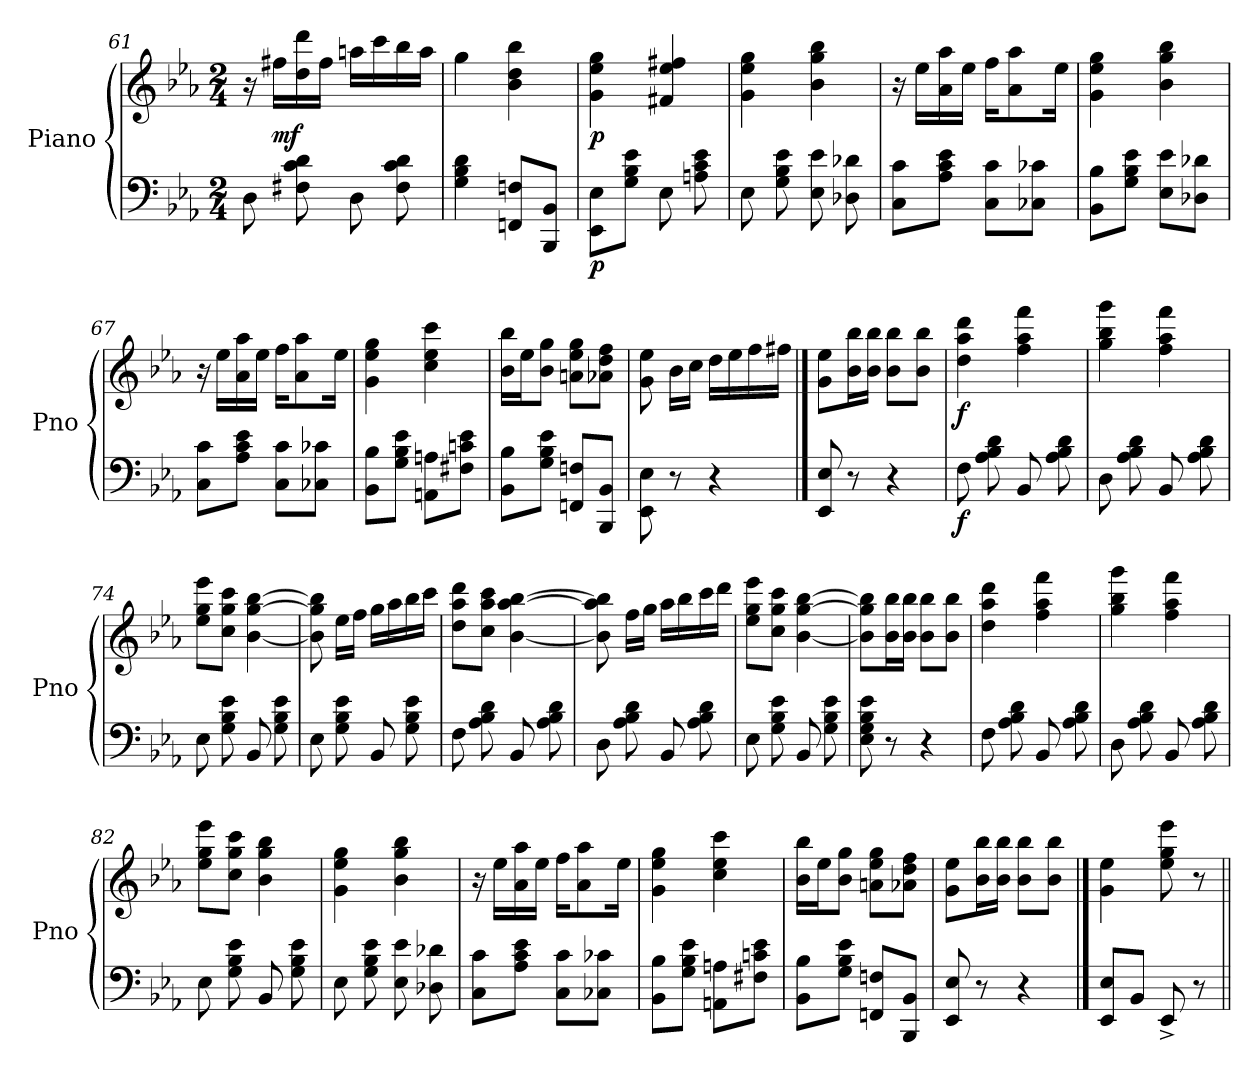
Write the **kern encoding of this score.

**kern	**dynam	**kern	**dynam
*part2	*part2	*part1	*part1
*staff2	*staff2	*staff1	*staff1
*I"Piano	*	*I"Piano	*
*I'Pno	*	*I'Pno	*
*clefF4	*	*clefG2	*
*k[b-e-a-]	*	*k[b-e-a-]	*
*M2/4	*	*M2/4	*
=61	=61	=61	=61
8D\	.	16r	.
!	!	!	!LO:DY:b
.	.	16ff#X\LL	mf
8F#X\ 8c\ 8d\	.	16dd\ 16ddd\	.
.	.	16ff#\JJ	.
8D\	.	16aan\LL	.
.	.	16ccc\	.
8F#\ 8c\ 8d\	.	16bb-\	.
.	.	16aa\JJ	.
=62	=62	=62	=62
4G\ 4B-\ 4d\	.	4gg\	.
8FFn/ 8Fn/L	.	4b-\ 4dd\ 4bb-\	.
!	!LO:DY:b	!	!
8BBB-/ 8BB-/J	other-dynamics	.	.
=63	=63	=63	=63
!	!LO:DY:b	!	!LO:DY:b
8EE-\ 8E-\L	p	4g\ 4ee-\ 4gg\	p
8G\ 8B-\ 8e-\J	.	.	.
8E-\	.	4f#X/ 4ee-/ 4ff#X/	.
8An\ 8c\ 8e-\	.	.	.
=64	=64	=64	=64
8E-\	.	4g\ 4ee-\ 4gg\	.
8G\ 8B-\ 8e-\	.	.	.
8E-\ 8e-\	.	4b-\ 4gg\ 4bb-\	.
8D-X\ 8d-X\	.	.	.
=65	=65	=65	=65
8C\ 8c\L	.	16r	.
.	.	16ee-\LL	.
8A-\ 8c\ 8e-\J	.	16a-\ 16aa-\	.
.	.	16ee-\JJ	.
8C\ 8c\L	.	16ff\KL	.
.	.	8a-\ 8aa-\	.
8C-X\ 8c-X\J	.	.	.
.	.	16ee-\Jk	.
=66	=66	=66	=66
8BB-\ 8B-\L	.	4g\ 4ee-\ 4gg\	.
8G\ 8B-\ 8e-\J	.	.	.
8E-\ 8e-\L	.	4b-\ 4gg\ 4bb-\	.
8D-X\ 8d-X\J	.	.	.
!!LO:PB:g=z
=67	=67	=67	=67
8C\ 8c\L	.	16r	.
.	.	16ee-\LL	.
8A-\ 8c\ 8e-\J	.	16a-\ 16aa-\	.
.	.	16ee-\JJ	.
8C\ 8c\L	.	16ff\KL	.
.	.	8a-\ 8aa-\	.
8C-X\ 8c-X\J	.	.	.
.	.	16ee-\Jk	.
=68	=68	=68	=68
8BB-\ 8B-\L	.	4g\ 4ee-\ 4gg\	.
8G\ 8B-\ 8e-\J	.	.	.
8AAn\ 8An\L	.	4cc\ 4ee-\ 4ccc\	.
8F#X\ 8cn\ 8e-\J	.	.	.
=69	=69	=69	=69
8BB-\ 8B-\L	.	16b-\ 16bb-\LL	.
.	.	16ee-\J	.
8G\ 8B-\ 8e-\J	.	8b-\ 8gg\J	.
8FFn/ 8Fn/L	.	8an\ 8ee-\ 8gg\L	.
8BBB-/ 8BB-/J	.	8a-X\ 8dd\ 8ff\J	.
=70	=70	=70	=70
8EE-\ 8E-\	.	8g\ 8ee-\	.
8r	.	16b-\LL	.
.	.	16cc\JJ	.
4r	.	16dd\LL	.
.	.	16ee-\	.
.	.	16ff\	.
.	.	16ff#X\JJ	.
==71	==71	==71	==71
8EE-/ 8E-/	.	8g\ 8ee-\L	.
8r	.	16b-\ 16bb-\L	.
.	.	16b-\ 16bb-\JJ	.
4r	.	8b-\ 8bb-\L	.
.	.	8b-\ 8bb-\J	.
=72	=72	=72	=72
!	!LO:DY:b	!	!LO:DY:b
8F\	f	4dd\ 4aa-\ 4ddd\	f
8A-\ 8B-\ 8d\	.	.	.
8BB-/	.	4ff\ 4aa-\ 4fff\	.
8A-\ 8B-\ 8d\	.	.	.
!!LO:LB:g=z
=73	=73	=73	=73
8D\	.	4gg\ 4bb-\ 4ggg\	.
8A-\ 8B-\ 8d\	.	.	.
8BB-/	.	4ff\ 4aa-\ 4fff\	.
8A-\ 8B-\ 8d\	.	.	.
=74	=74	=74	=74
8E-\	.	8ee-\ 8gg\ 8eee-\L	.
8G\ 8B-\ 8e-\	.	8cc\ 8gg\ 8ccc\J	.
8BB-/	.	[4b-\ [4gg\ [4bb-\	.
8G\ 8B-\ 8e-\	.	.	.
=75	=75	=75	=75
8E-\	.	8b-\] 8gg\] 8bb-\]	.
8G\ 8B-\ 8e-\	.	16ee-\LL	.
.	.	16ff\JJ	.
8BB-/	.	16gg\LL	.
.	.	16aa-\	.
8G\ 8B-\ 8e-\	.	16bb-\	.
.	.	16ccc\JJ	.
=76	=76	=76	=76
8F\	.	8dd\ 8aa-\ 8ddd\L	.
8A-\ 8B-\ 8d\	.	8cc\ 8aa-\ 8ccc\J	.
8BB-/	.	[4b-\ [4aa-\ [4bb-\	.
8A-\ 8B-\ 8d\	.	.	.
=77	=77	=77	=77
8D\	.	8b-\] 8aa-\] 8bb-\]	.
8A-\ 8B-\ 8d\	.	16ff\LL	.
.	.	16gg\JJ	.
8BB-/	.	16aa-\LL	.
.	.	16bb-\	.
8A-\ 8B-\ 8d\	.	16ccc\	.
.	.	16ddd\JJ	.
=78	=78	=78	=78
8E-\	.	8ee-\ 8gg\ 8eee-\L	.
8G\ 8B-\ 8e-\	.	8cc\ 8gg\ 8ccc\J	.
8BB-/	.	[4b-\ [4gg\ [4bb-\	.
8G\ 8B-\ 8e-\	.	.	.
!!LO:LB:g=z
=79	=79	=79	=79
8E-\ 8G\ 8B-\ 8e-\	.	8b-\] 8gg\] 8bb-\]L	.
8r	.	16b-\ 16bb-\L	.
.	.	16b-\ 16bb-\JJ	.
4r	.	8b-\ 8bb-\L	.
.	.	8b-\ 8bb-\J	.
=80	=80	=80	=80
8F\	.	4dd\ 4aa-\ 4ddd\	.
8A-\ 8B-\ 8d\	.	.	.
8BB-/	.	4ff\ 4aa-\ 4fff\	.
8A-\ 8B-\ 8d\	.	.	.
=81	=81	=81	=81
8D\	.	4gg\ 4bb-\ 4ggg\	.
8A-\ 8B-\ 8d\	.	.	.
8BB-/	.	4ff\ 4aa-\ 4fff\	.
8A-\ 8B-\ 8d\	.	.	.
=82	=82	=82	=82
8E-\	.	8ee-\ 8gg\ 8eee-\L	.
8G\ 8B-\ 8e-\	.	8cc\ 8gg\ 8ccc\J	.
8BB-/	.	4b-\ 4gg\ 4bb-\	.
8G\ 8B-\ 8e-\	.	.	.
=83	=83	=83	=83
8E-\	.	4g\ 4ee-\ 4gg\	.
8G\ 8B-\ 8e-\	.	.	.
8E-\ 8e-\	.	4b-\ 4gg\ 4bb-\	.
8D-X\ 8d-X\	.	.	.
=84	=84	=84	=84
8C\ 8c\L	.	16r	.
.	.	16ee-\LL	.
8A-\ 8c\ 8e-\J	.	16a-\ 16aa-\	.
.	.	16ee-\JJ	.
8C\ 8c\L	.	16ff\KL	.
.	.	8a-\ 8aa-\	.
8C-X\ 8c-X\J	.	.	.
.	.	16ee-\Jk	.
=85	=85	=85	=85
8BB-\ 8B-\L	.	4g\ 4ee-\ 4gg\	.
8G\ 8B-\ 8e-\J	.	.	.
8AAn\ 8An\L	.	4cc\ 4ee-\ 4ccc\	.
8F#X\ 8cn\ 8e-\J	.	.	.
!!LO:LB:g=z
=86	=86	=86	=86
8BB-\ 8B-\L	.	16b-\ 16bb-\LL	.
.	.	16ee-\J	.
8G\ 8B-\ 8e-\J	.	8b-\ 8gg\J	.
8FFn/ 8Fn/L	.	8an\ 8ee-\ 8gg\L	.
8BBB-/ 8BB-/J	.	8a-X\ 8dd\ 8ff\J	.
=87	=87	=87	=87
8EE-/ 8E-/	.	8g\ 8ee-\L	.
8r	.	16b-\ 16bb-\L	.
.	.	16b-\ 16bb-\JJ	.
4r	.	8b-\ 8bb-\L	.
.	.	8b-\ 8bb-\J	.
==88	==88	==88	==88
8EE-/ 8E-/L	.	4g\ 4ee-\	.
8BB-/J	.	.	.
8EE-^/	.	8ee-\ 8gg\ 8eee-\	.
8r	.	8r	.
=||	=||	=||	=||
*-	*-	*-	*-
